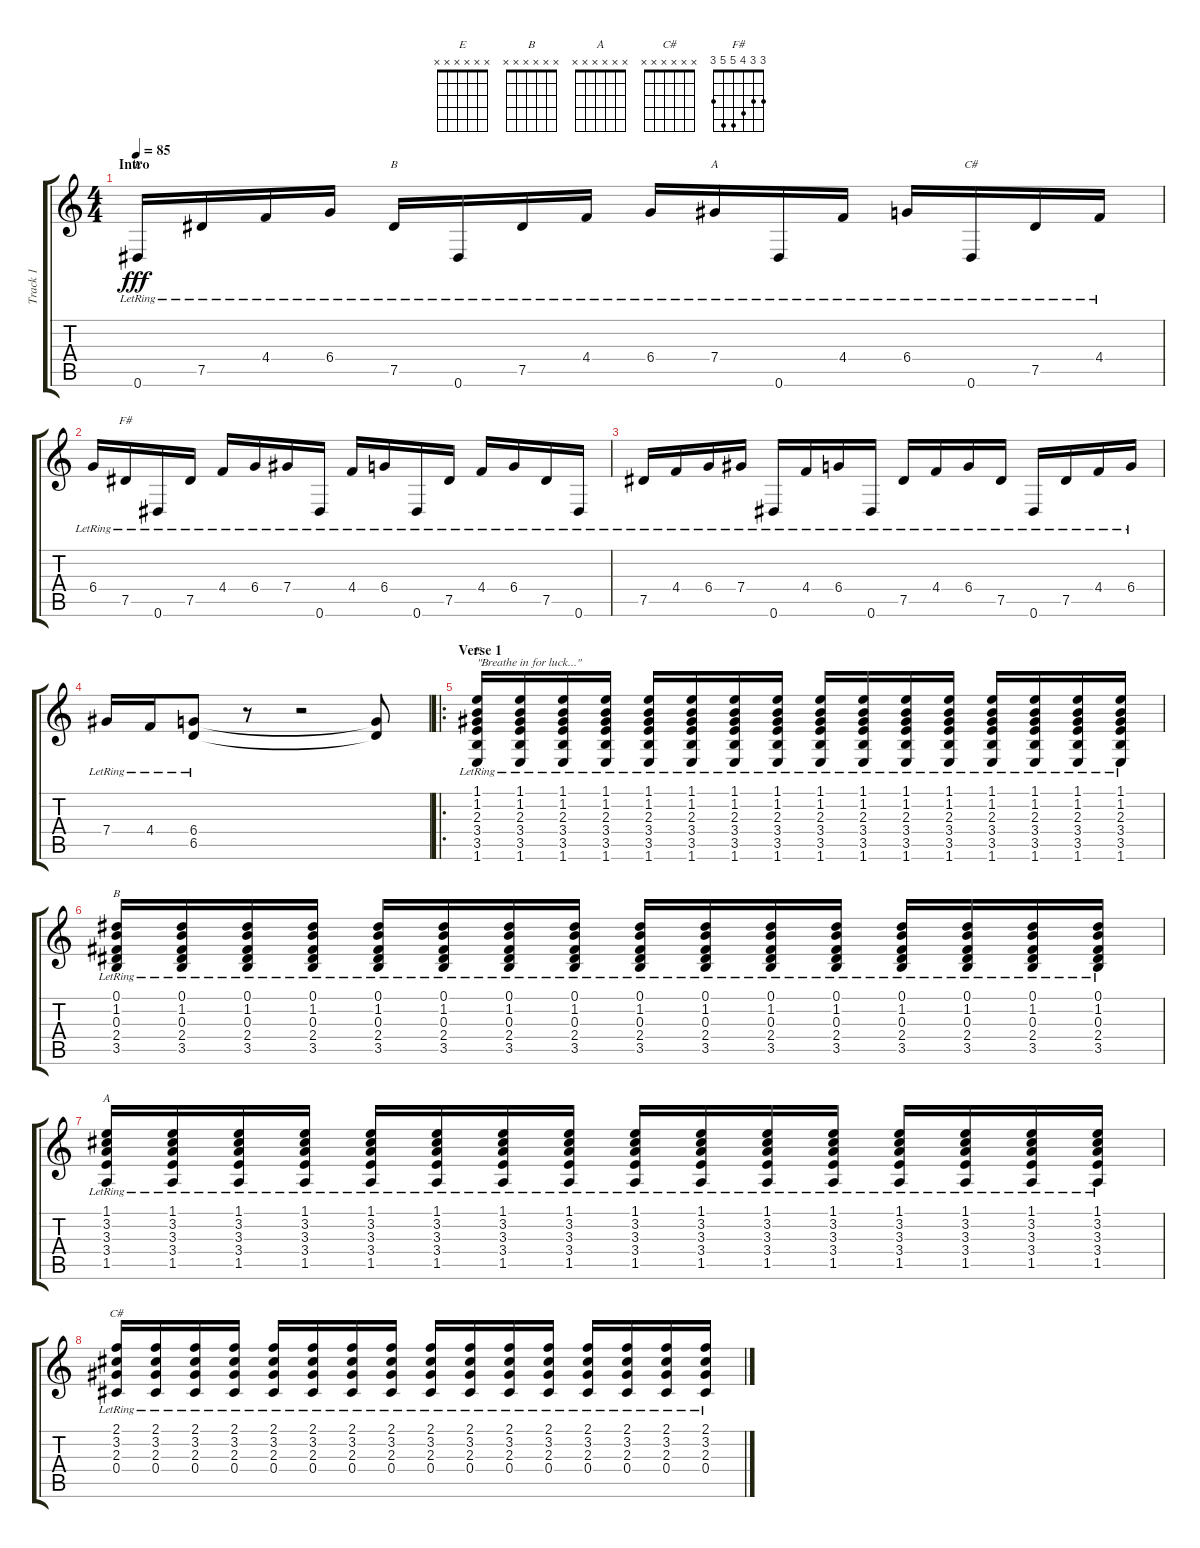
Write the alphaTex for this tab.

\track ("Track 1" "Track 1") {instrument electricguitarclean}
\staff {score tabs}
\tuning (Eb4 Bb3 Gb3 Db3 Ab2 Eb2) {hide}
\chord ("E" 1 1 2 3 3 1)
\chord ("B" 0 1 0 2 3 x)
\chord ("A" 1 3 3 3 1 x)
\chord ("C#" 2 3 2 0 x x)
\chord ("F#" 3 3 4 5 5 3)
\chord ("E" x x x x x x) {firstfret 0}
\chord ("B" x x x x x x) {firstfret 0}
\chord ("A" x x x x x x) {firstfret 0}
\chord ("C#" x x x x x x) {firstfret 0}
\ts (4 4)
\section ("" "Intro")
\tempo 85
\clef g2
\ks c
0.6{lr}.16{ch "E" dy fff instrument electricguitarclean} 7.5{lr}.16 4.4{lr}.16 6.4{lr}.16 7.5{lr}.16{ch "B"} 0.6{lr}.16 7.5{lr}.16 4.4{lr}.16 6.4{lr}.16 7.4{lr}.16{ch "A"} 0.6{lr}.16 4.4{lr}.16 6.4{lr}.16 0.6{lr}.16{ch "C#"} 7.5{lr}.16 4.4{lr}.16 |
6.4{lr}.16 7.5{lr}.16{ch "F#"} 0.6{lr}.16 7.5{lr}.16 4.4{lr}.16 6.4{lr}.16 7.4{lr}.16 0.6{lr}.16 4.4{lr}.16 6.4{lr}.16 0.6{lr}.16 7.5{lr}.16 4.4{lr}.16 6.4{lr}.16 7.5{lr}.16 0.6{lr}.16 |
7.5{lr}.16 4.4{lr}.16 6.4{lr}.16 7.4{lr}.16 0.6{lr}.16 4.4{lr}.16 6.4{lr}.16 0.6{lr}.16 7.5{lr}.16 4.4{lr}.16 6.4{lr}.16 7.5{lr}.16 0.6{lr}.16 7.5{lr}.16 4.4{lr}.16 6.4{lr}.16 |
7.4{lr}.16 4.4{lr}.16 (6.4{lr} 6.5{lr}).8 r.8 r.2{instrument electricguitarmuted} (6.4{t} 6.5{t}).8 |
\ro
\section ("" "Verse 1")
(1.1{lr} 1.2{lr} 2.3{lr} 3.4{lr} 3.5{lr} 1.6{lr}).16{ch "E" txt "\"Breathe in for luck...\""} (1.1{lr} 1.2{lr} 2.3{lr} 3.4{lr} 3.5{lr} 1.6{lr}).16 (1.1{lr} 1.2{lr} 2.3{lr} 3.4{lr} 3.5{lr} 1.6{lr}).16 (1.1{lr} 1.2{lr} 2.3{lr} 3.4{lr} 3.5{lr} 1.6{lr}).16 (1.1{lr} 1.2{lr} 2.3{lr} 3.4{lr} 3.5{lr} 1.6{lr}).16 (1.1{lr} 1.2{lr} 2.3{lr} 3.4{lr} 3.5{lr} 1.6{lr}).16 (1.1{lr} 1.2{lr} 2.3{lr} 3.4{lr} 3.5{lr} 1.6{lr}).16 (1.1{lr} 1.2{lr} 2.3{lr} 3.4{lr} 3.5{lr} 1.6{lr}).16 (1.1{lr} 1.2{lr} 2.3{lr} 3.4{lr} 3.5{lr} 1.6{lr}).16 (1.1{lr} 1.2{lr} 2.3{lr} 3.4{lr} 3.5{lr} 1.6{lr}).16 (1.1{lr} 1.2{lr} 2.3{lr} 3.4{lr} 3.5{lr} 1.6{lr}).16 (1.1{lr} 1.2{lr} 2.3{lr} 3.4{lr} 3.5{lr} 1.6{lr}).16 (1.1{lr} 1.2{lr} 2.3{lr} 3.4{lr} 3.5{lr} 1.6{lr}).16 (1.1{lr} 1.2{lr} 2.3{lr} 3.4{lr} 3.5{lr} 1.6{lr}).16 (1.1{lr} 1.2{lr} 2.3{lr} 3.4{lr} 3.5{lr} 1.6{lr}).16 (1.1{lr} 1.2{lr} 2.3{lr} 3.4{lr} 3.5{lr} 1.6{lr}).16 |
(0.1{lr} 1.2{lr} 0.3{lr} 2.4{lr} 3.5{lr}).16{ch "B"} (0.1{lr} 1.2{lr} 0.3{lr} 2.4{lr} 3.5{lr}).16 (0.1{lr} 1.2{lr} 0.3{lr} 2.4{lr} 3.5{lr}).16 (0.1{lr} 1.2{lr} 0.3{lr} 2.4{lr} 3.5{lr}).16 (0.1{lr} 1.2{lr} 0.3{lr} 2.4{lr} 3.5{lr}).16 (0.1{lr} 1.2{lr} 0.3{lr} 2.4{lr} 3.5{lr}).16 (0.1{lr} 1.2{lr} 0.3{lr} 2.4{lr} 3.5{lr}).16 (0.1{lr} 1.2{lr} 0.3{lr} 2.4{lr} 3.5{lr}).16 (0.1{lr} 1.2{lr} 0.3{lr} 2.4{lr} 3.5{lr}).16 (0.1{lr} 1.2{lr} 0.3{lr} 2.4{lr} 3.5{lr}).16 (0.1{lr} 1.2{lr} 0.3{lr} 2.4{lr} 3.5{lr}).16 (0.1{lr} 1.2{lr} 0.3{lr} 2.4{lr} 3.5{lr}).16 (0.1{lr} 1.2{lr} 0.3{lr} 2.4{lr} 3.5{lr}).16 (0.1{lr} 1.2{lr} 0.3{lr} 2.4{lr} 3.5{lr}).16 (0.1{lr} 1.2{lr} 0.3{lr} 2.4{lr} 3.5{lr}).16 (0.1{lr} 1.2{lr} 0.3{lr} 2.4{lr} 3.5{lr}).16 |
(1.1{lr} 3.2{lr} 3.3{lr} 3.4{lr} 1.5{lr}).16{ch "A"} (1.1{lr} 3.2{lr} 3.3{lr} 3.4{lr} 1.5{lr}).16 (1.1{lr} 3.2{lr} 3.3{lr} 3.4{lr} 1.5{lr}).16 (1.1{lr} 3.2{lr} 3.3{lr} 3.4{lr} 1.5{lr}).16 (1.1{lr} 3.2{lr} 3.3{lr} 3.4{lr} 1.5{lr}).16 (1.1{lr} 3.2{lr} 3.3{lr} 3.4{lr} 1.5{lr}).16 (1.1{lr} 3.2{lr} 3.3{lr} 3.4{lr} 1.5{lr}).16 (1.1{lr} 3.2{lr} 3.3{lr} 3.4{lr} 1.5{lr}).16 (1.1{lr} 3.2{lr} 3.3{lr} 3.4{lr} 1.5{lr}).16 (1.1{lr} 3.2{lr} 3.3{lr} 3.4{lr} 1.5{lr}).16 (1.1{lr} 3.2{lr} 3.3{lr} 3.4{lr} 1.5{lr}).16 (1.1{lr} 3.2{lr} 3.3{lr} 3.4{lr} 1.5{lr}).16 (1.1{lr} 3.2{lr} 3.3{lr} 3.4{lr} 1.5{lr}).16 (1.1{lr} 3.2{lr} 3.3{lr} 3.4{lr} 1.5{lr}).16 (1.1{lr} 3.2{lr} 3.3{lr} 3.4{lr} 1.5{lr}).16 (1.1{lr} 3.2{lr} 3.3{lr} 3.4{lr} 1.5{lr}).16 |
(2.1{lr} 3.2{lr} 2.3{lr} 0.4{lr}).16{ch "C#"} (2.1{lr} 3.2{lr} 2.3{lr} 0.4{lr}).16 (2.1{lr} 3.2{lr} 2.3{lr} 0.4{lr}).16 (2.1{lr} 3.2{lr} 2.3{lr} 0.4{lr}).16 (2.1{lr} 3.2{lr} 2.3{lr} 0.4{lr}).16 (2.1{lr} 3.2{lr} 2.3{lr} 0.4{lr}).16 (2.1{lr} 3.2{lr} 2.3{lr} 0.4{lr}).16 (2.1{lr} 3.2{lr} 2.3{lr} 0.4{lr}).16 (2.1{lr} 3.2{lr} 2.3{lr} 0.4{lr}).16 (2.1{lr} 3.2{lr} 2.3{lr} 0.4{lr}).16 (2.1{lr} 3.2{lr} 2.3{lr} 0.4{lr}).16 (2.1{lr} 3.2{lr} 2.3{lr} 0.4{lr}).16 (2.1{lr} 3.2{lr} 2.3{lr} 0.4{lr}).16 (2.1{lr} 3.2{lr} 2.3{lr} 0.4{lr}).16 (2.1{lr} 3.2{lr} 2.3{lr} 0.4{lr}).16 (2.1{lr} 3.2{lr} 2.3{lr} 0.4{lr}).16
